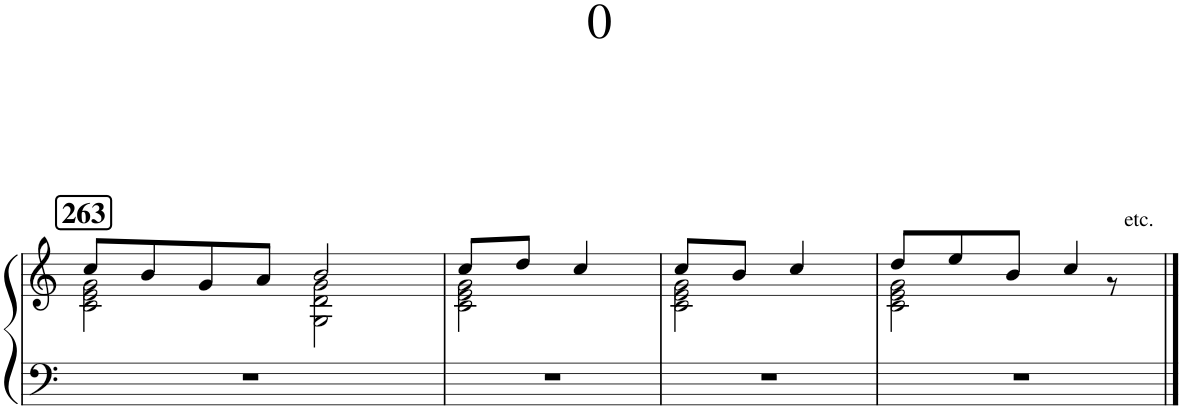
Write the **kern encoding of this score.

**kern	**kern
*part1	*part1
*staff2	*staff1
*I"Piano	*
*I'Pno.	*
*clefF4	*clefG2
*k[]	*k[]
!!LO:REH:place=s1:a:B:cj:fs=14:t=263
=1	=1
*	*^
1r	8cc/L	2c\ 2e\ 2g\
.	8b/	.
.	8g/	.
.	8a/J	.
.	2b/	2G\ 2d\ 2g\
=2	=2	=2
*M2/4	*M2/4	*
2r	8cc/L	2c\ 2e\ 2g\
.	8dd/J	.
.	4cc/	.
=3	=3	=3
2r	8cc/L	2c\ 2e\ 2g\
.	8b/J	.
.	4cc/	.
=4	=4	=4
*M5/8	*M5/8	*
8%5r	8dd/L	2c\ 2e\ 2g\
.	8ee/	.
.	8b/J	.
!	!LO:TX:a:t=etc.	!
.	4cc/	.
.	.	8r
*	*v	*v
==	==
*-	*-
